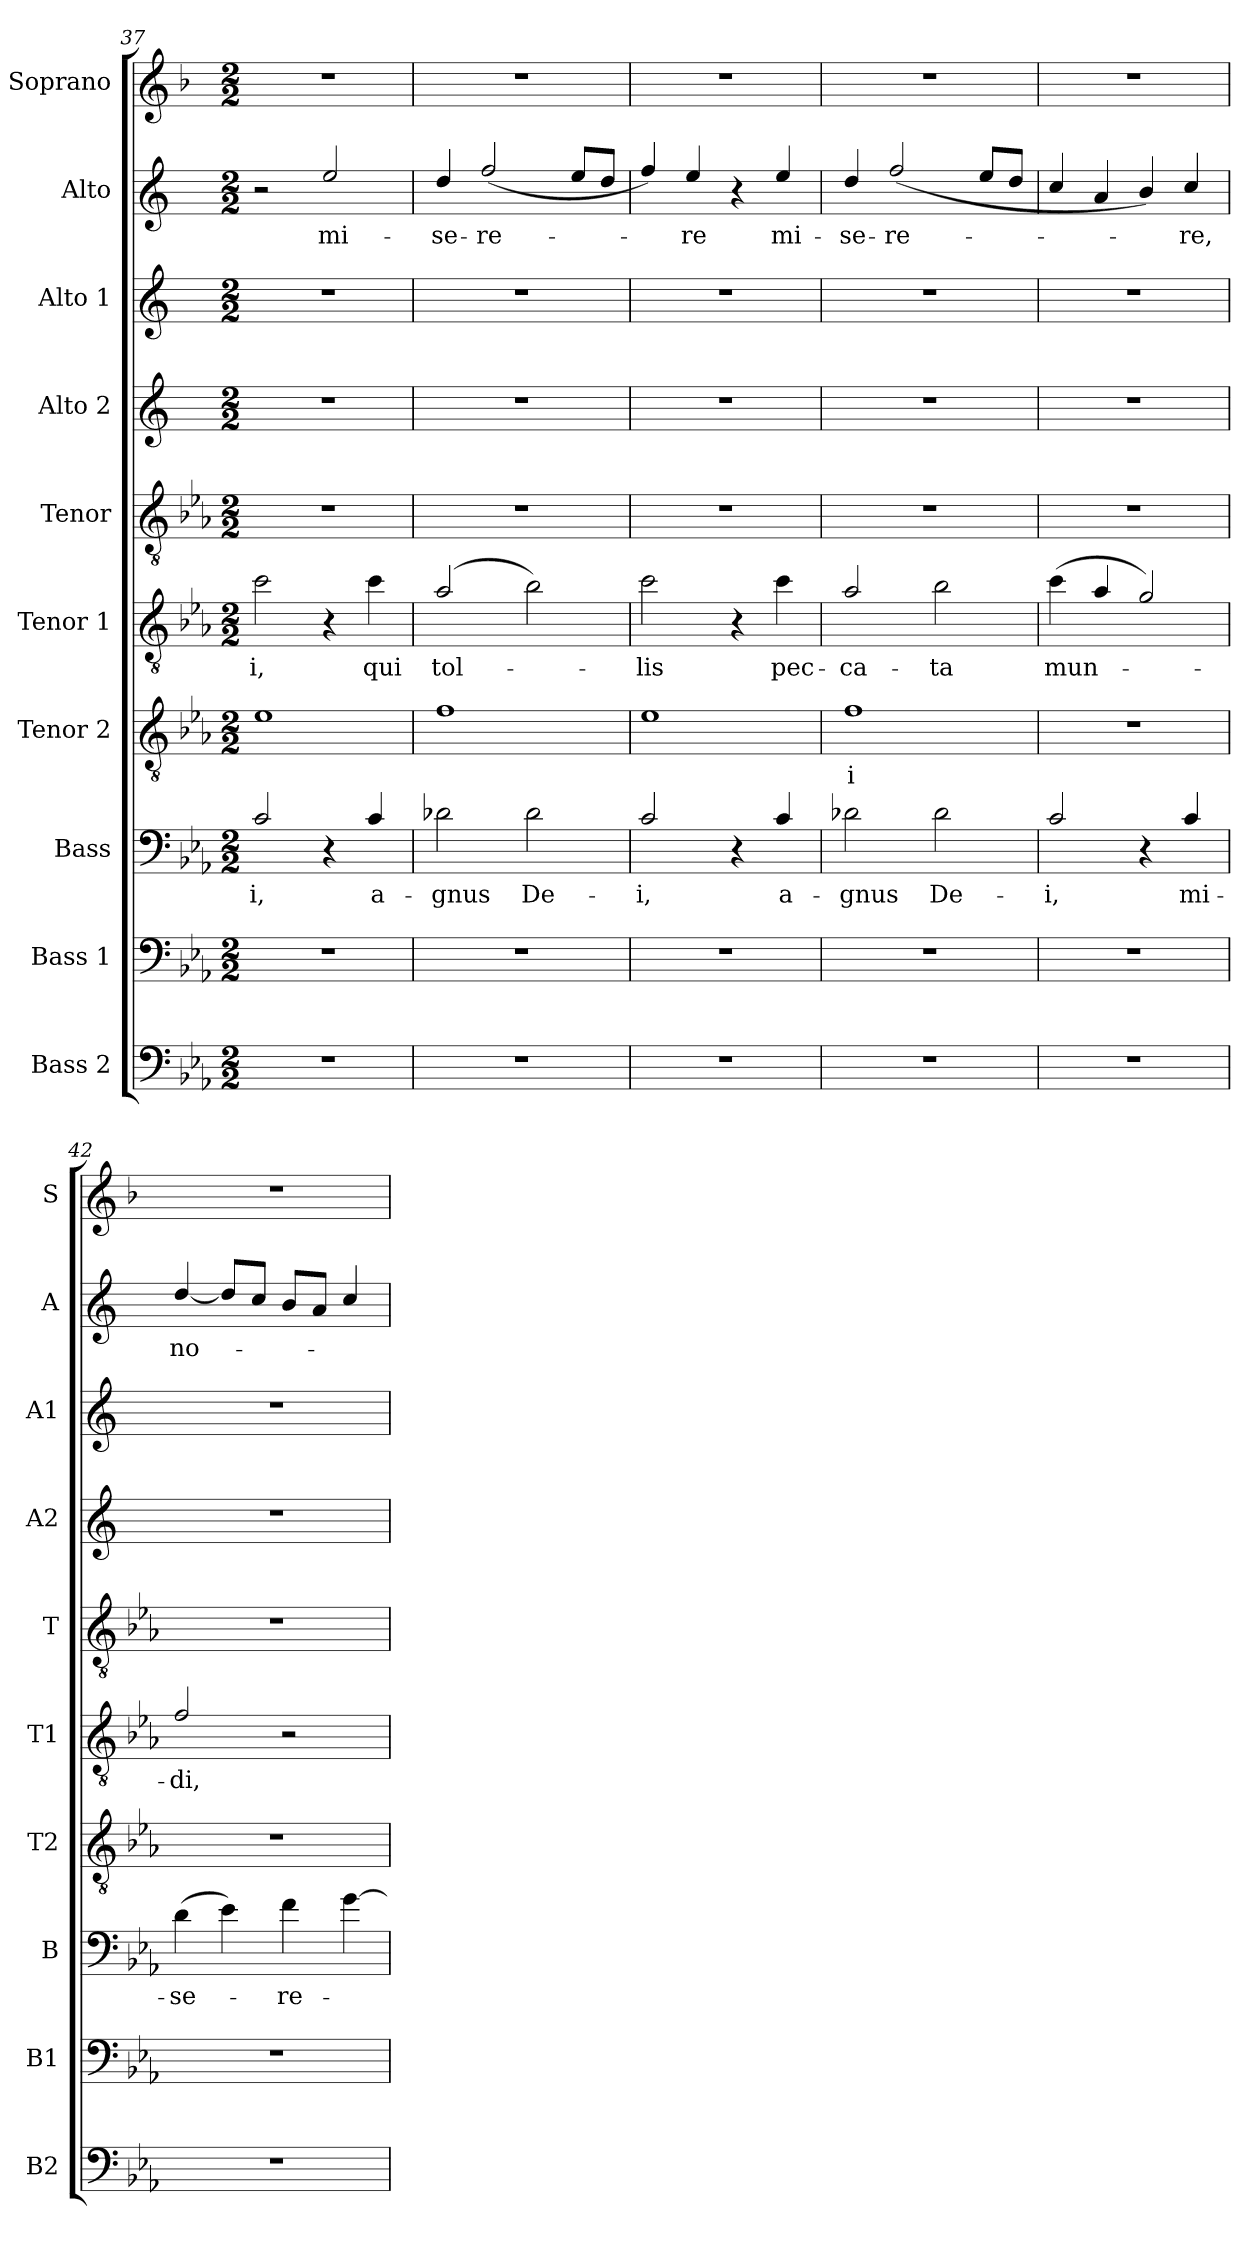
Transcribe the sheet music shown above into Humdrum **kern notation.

**kern	**kern	**kern	**text	**kern	**text	**kern	**text	**kern	**kern	**kern	**kern	**text	**kern
*part10	*part9	*part8	*part8	*part7	*part7	*part6	*part6	*part5	*part4	*part3	*part2	*part2	*part1
*staff10	*staff9	*staff8	*staff8	*staff7	*staff7	*staff6	*staff6	*staff5	*staff4	*staff3	*staff2	*staff2	*staff1
*I"Bass 2	*I"Bass 1	*I"Bass	*	*I"Tenor 2	*	*I"Tenor 1	*	*I"Tenor	*I"Alto 2	*I"Alto 1	*I"Alto	*	*I"Soprano
*I'B2	*I'B1	*I'B	*	*I'T2	*	*I'T1	*	*I'T	*I'A2	*I'A1	*I'A	*	*I'S
*clefF4	*clefF4	*clefF4	*	*clefGv2	*	*clefGv2	*	*clefGv2	*clefG2	*clefG2	*clefG2	*	*clefG2
*ITrd12c21	*ITrd12c21	*ITrd12c21	*	*ITrd8c14	*	*ITrd8c14	*	*ITrd8c14	*ITrd5c9	*ITrd5c9	*ITrd5c9	*	*ITrd1c2
*k[b-e-a-]	*k[b-e-a-]	*k[b-e-a-]	*	*k[b-e-a-]	*	*k[b-e-a-]	*	*k[b-e-a-]	*k[b-e-a-]	*k[b-e-a-]	*k[b-e-a-]	*	*k[b-e-a-]
*c:	*c:	*c:	*	*c:	*	*c:	*	*c:	*c:	*c:	*c:	*	*c:
*M2/2	*M2/2	*M2/2	*	*M2/2	*	*M2/2	*	*M2/2	*M2/2	*M2/2	*M2/2	*	*M2/2
=37	=37	=37	=37	=37	=37	=37	=37	=37	=37	=37	=37	=37	=37
!	!	!	!LO:LY:b	!	!	!	!LO:LY:b	!	!	!	!	!	!
1r	1r	2C/	-i,	1E-	.	2c\	-i,	1r	1r	1r	2r	.	1r
!	!	!	!	!	!	!	!	!	!	!	!	!LO:LY:b	!
.	.	4r	.	.	.	4r	.	.	.	.	2g/	mi-	.
!	!	!	!LO:LY:b	!	!	!	!LO:LY:b	!	!	!	!	!	!
.	.	4C/	a-	.	.	4c\	qui	.	.	.	.	.	.
!!LO:PB:g=z
=38	=38	=38	=38	=38	=38	=38	=38	=38	=38	=38	=38	=38	=38
!	!	!	!LO:LY:b	!	!	!	!LO:LY:b	!	!	!	!	!LO:LY:b	!
1r	1r	2D-X\	-gnus	1F	.	(2A-/	tol-	1r	1r	1r	4f/	-se-	1r
!	!	!	!	!	!	!	!	!	!	!	!	!LO:LY:b	!
.	.	.	.	.	.	.	.	.	.	.	(<2a-/	-re-	.
!	!	!	!LO:LY:b	!	!	!	!	!	!	!	!	!	!
.	.	2D-\	De-	.	.	2B-\)	.	.	.	.	.	.	.
.	.	.	.	.	.	.	.	.	.	.	8g/L	.	.
.	.	.	.	.	.	.	.	.	.	.	8f/J	.	.
=39	=39	=39	=39	=39	=39	=39	=39	=39	=39	=39	=39	=39	=39
!	!	!	!LO:LY:b	!	!	!	!LO:LY:b	!	!	!	!	!	!
1r	1r	2C/	-i,	1E-	.	2c\	-lis	1r	1r	1r	4a-/)	.	1r
!	!	!	!	!	!	!	!	!	!	!	!	!LO:LY:b	!
.	.	.	.	.	.	.	.	.	.	.	4g/	-re	.
.	.	4r	.	.	.	4r	.	.	.	.	4r	.	.
!	!	!	!LO:LY:b	!	!	!	!LO:LY:b	!	!	!	!	!LO:LY:b	!
.	.	4C/	a-	.	.	4c\	pec-	.	.	.	4g/	mi-	.
=40	=40	=40	=40	=40	=40	=40	=40	=40	=40	=40	=40	=40	=40
!	!	!	!LO:LY:b	!	!LO:LY:b	!	!LO:LY:b	!	!	!	!	!LO:LY:b	!
1r	1r	2D-X\	-gnus	1F	-i	2A-/	-ca-	1r	1r	1r	4f/	-se-	1r
!	!	!	!	!	!	!	!	!	!	!	!	!LO:LY:b	!
.	.	.	.	.	.	.	.	.	.	.	(<2a-/	-re-	.
!	!	!	!LO:LY:b	!	!	!	!LO:LY:b	!	!	!	!	!	!
.	.	2D-\	De-	.	.	2B-\	-ta	.	.	.	.	.	.
.	.	.	.	.	.	.	.	.	.	.	8g/L	.	.
.	.	.	.	.	.	.	.	.	.	.	8f/J	.	.
=41	=41	=41	=41	=41	=41	=41	=41	=41	=41	=41	=41	=41	=41
!	!	!	!LO:LY:b	!	!	!	!LO:LY:b	!	!	!	!	!	!
1r	1r	2C/	-i,	1r	.	(>4c\	mun-	1r	1r	1r	4e-/	.	1r
.	.	.	.	.	.	4A-/	.	.	.	.	4c/	.	.
.	.	4r	.	.	.	2G/)	.	.	.	.	4d/)	.	.
!	!	!	!LO:LY:b	!	!	!	!	!	!	!	!	!LO:LY:b	!
.	.	4C/	mi-	.	.	.	.	.	.	.	4e-/	-re,	.
=42	=42	=42	=42	=42	=42	=42	=42	=42	=42	=42	=42	=42	=42
!	!	!	!LO:LY:b	!	!	!	!LO:LY:b	!	!	!	!	!LO:LY:b	!
1r	1r	(>4D\	-se-	1r	.	2F/	-di,	1r	1r	1r	[4f/	no-	1r
.	.	4E-\)	.	.	.	.	.	.	.	.	8f/L]	.	.
.	.	.	.	.	.	.	.	.	.	.	8e-/J	.	.
!	!	!	!LO:LY:b	!	!	!	!	!	!	!	!	!	!
.	.	4F\	-re-	.	.	2r	.	.	.	.	8d/L	.	.
.	.	.	.	.	.	.	.	.	.	.	8c/J	.	.
.	.	[4G\	.	.	.	.	.	.	.	.	4e-/	.	.
=	=	=	=	=	=	=	=	=	=	=	=	=	=
*-	*-	*-	*-	*-	*-	*-	*-	*-	*-	*-	*-	*-	*-
